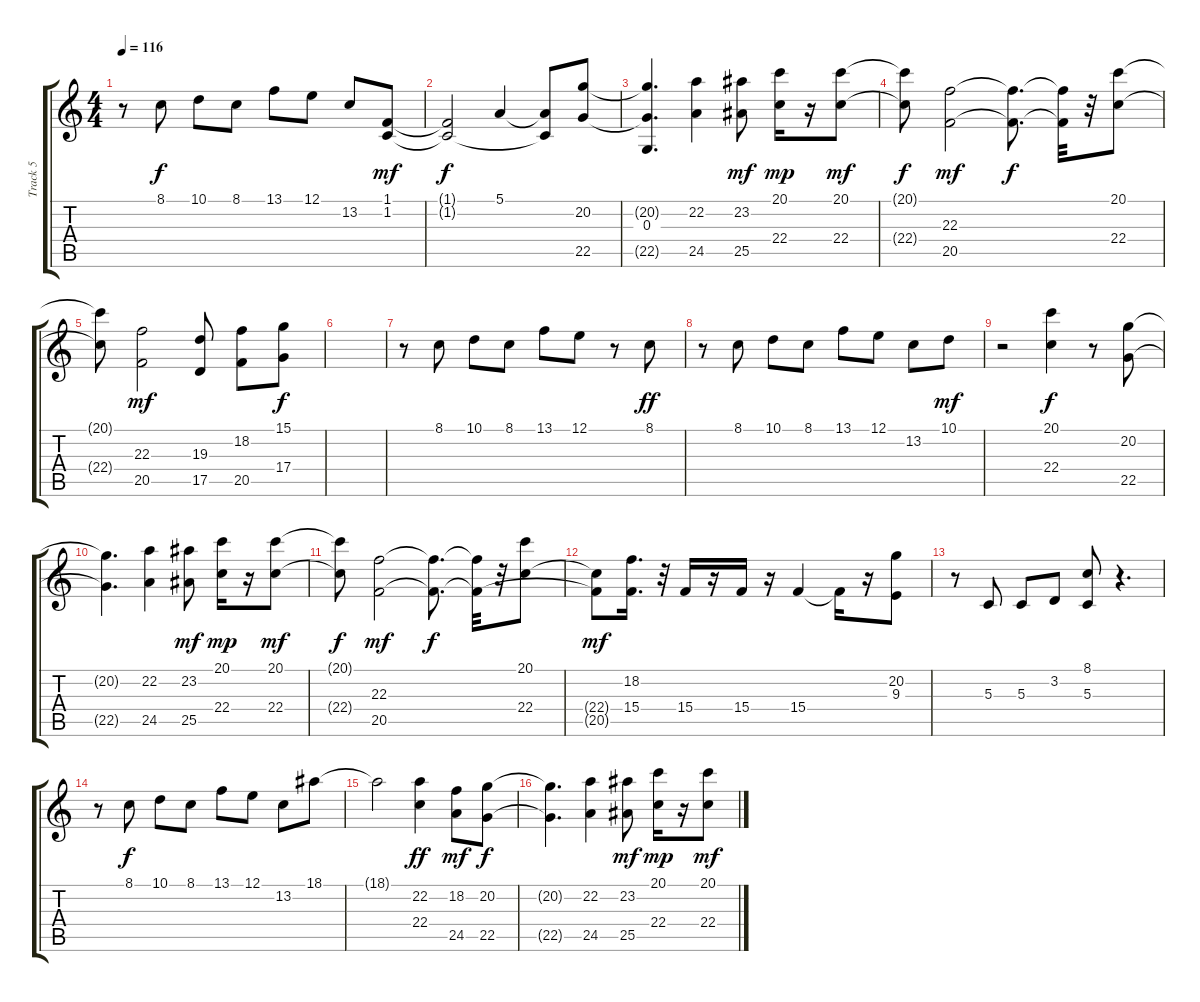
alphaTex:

\track ("Track 5" "Track 5") {instrument electricgrandpiano}
\staff {score tabs}
\tuning (E4 B3 G3 D3 A2 E2) {hide}
\ts (4 4)
\tempo 116
\clef g2
\ks c
r.8{dy f instrument electricgrandpiano} 8.1.8 10.1.8 8.1.8 13.1.8 12.1.8 13.2.8 (1.1 1.2).8{dy mf} |
(1.1{t} 1.2{t}).2{dy f instrument electricgrandpiano} 5.1.4 (5.1{t} 1.2{t}).8 (20.2 22.5).8 |
(20.2{t} 0.3 22.5{t}).4{d} (22.2 24.5).4 (23.2 25.5).8{dy mf} (20.1 22.4).16{dy mp} r.16 (20.1 22.4).8{dy mf} |
(20.1{t} 22.4{t}).8{dy f} (22.3 20.5).2{dy mf} (22.3{t} 20.5{t}).8{d dy f} (22.3{t} 20.5{t}).32 r.32 (20.1 22.4).8 |
(20.1{t} 22.4{t}).8 (22.3 20.5).2{dy mf} (19.3 17.5).8 (18.2 20.5).8 (15.1 17.4).8{dy f} |
|
r.8{instrument electricgrandpiano} 8.1.8 10.1.8 8.1.8 13.1.8 12.1.8 r.8 8.1.8{dy ff} |
r.8{instrument electricgrandpiano} 8.1.8 10.1.8 8.1.8 13.1.8 12.1.8 13.2.8 10.1.8{dy mf} |
r.2{instrument electricgrandpiano} (20.1 22.4).4{dy f} r.8 (20.2 22.5).8 |
(20.2{t} 22.5{t}).4{d} (22.2 24.5).4 (23.2 25.5).8{dy mf} (20.1 22.4).16{dy mp} r.16 (20.1 22.4).8{dy mf} |
(20.1{t} 22.4{t}).8{dy f} (22.3 20.5).2{dy mf} (22.3{t} 20.5{t}).8{d dy f} (22.3{t} 20.5{t}).32 r.32 (20.1 22.4).8 |
(22.4{t} 20.5{t}).8{dy mf} (18.2 15.4).16{d} r.32 15.4.16 r.16 15.4.16 r.16 15.4.4 15.4{t}.16 r.16 (20.2 9.3).8 |
r.8 5.3.8 5.3.8 3.2.8 (8.1 5.3).8 r.4{d} |
r.8{instrument electricgrandpiano} 8.1.8{dy f} 10.1.8 8.1.8 13.1.8 12.1.8 13.2.8 18.1.8 |
18.1{t}.2{instrument electricgrandpiano} (22.2 22.4).4{dy ff} (18.2 24.5).8{dy mf} (20.2 22.5).8{dy f} |
(20.2{t} 22.5{t}).4{d} (22.2 24.5).4 (23.2 25.5).8{dy mf} (20.1 22.4).16{dy mp} r.16 (20.1 22.4).8{dy mf}
